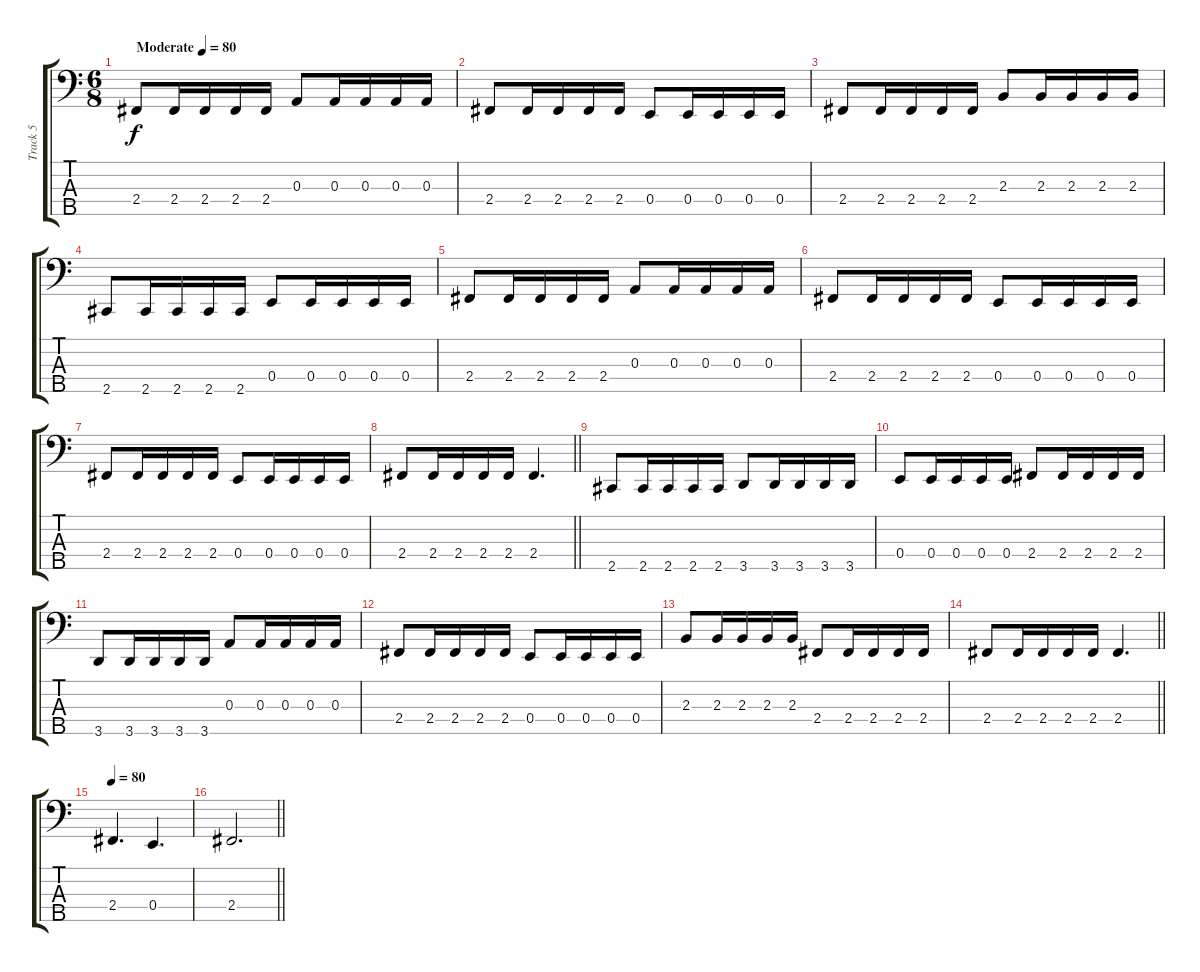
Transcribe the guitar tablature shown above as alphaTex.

\track ("Track 5" "Track 5") {instrument electricbassfinger}
\staff {score tabs}
\tuning (G2 D2 A1 E1 B0) {hide}
\ts (6 8)
\tempo (80 "Moderate")
\clef f4
\ks c
2.4.8{dy f instrument electricbassfinger} 2.4.16 2.4.16 2.4.16 2.4.16 0.3.8 0.3.16 0.3.16 0.3.16 0.3.16 |
2.4.8 2.4.16 2.4.16 2.4.16 2.4.16 0.4.8 0.4.16 0.4.16 0.4.16 0.4.16 |
2.4.8 2.4.16 2.4.16 2.4.16 2.4.16 2.3.8 2.3.16 2.3.16 2.3.16 2.3.16 |
2.5.8 2.5.16 2.5.16 2.5.16 2.5.16 0.4.8 0.4.16 0.4.16 0.4.16 0.4.16 |
2.4.8 2.4.16 2.4.16 2.4.16 2.4.16 0.3.8 0.3.16 0.3.16 0.3.16 0.3.16 |
2.4.8 2.4.16 2.4.16 2.4.16 2.4.16 0.4.8 0.4.16 0.4.16 0.4.16 0.4.16 |
2.4.8 2.4.16 2.4.16 2.4.16 2.4.16 0.4.8 0.4.16 0.4.16 0.4.16 0.4.16 |
\barLineRight lightlight
2.4.8 2.4.16 2.4.16 2.4.16 2.4.16 2.4.4{d} |
2.5.8 2.5.16 2.5.16 2.5.16 2.5.16 3.5.8 3.5.16 3.5.16 3.5.16 3.5.16 |
0.4.8 0.4.16 0.4.16 0.4.16 0.4.16 2.4.8 2.4.16 2.4.16 2.4.16 2.4.16 |
3.5.8 3.5.16 3.5.16 3.5.16 3.5.16 0.3.8 0.3.16 0.3.16 0.3.16 0.3.16 |
2.4.8 2.4.16 2.4.16 2.4.16 2.4.16 0.4.8 0.4.16 0.4.16 0.4.16 0.4.16 |
2.3.8 2.3.16 2.3.16 2.3.16 2.3.16 2.4.8 2.4.16 2.4.16 2.4.16 2.4.16 |
\barLineRight lightlight
2.4.8 2.4.16 2.4.16 2.4.16 2.4.16 2.4.4{d} |
\tempo 80
2.4.4{d} 0.4.4{d} |
\barLineRight lightlight
2.4.2{d}
